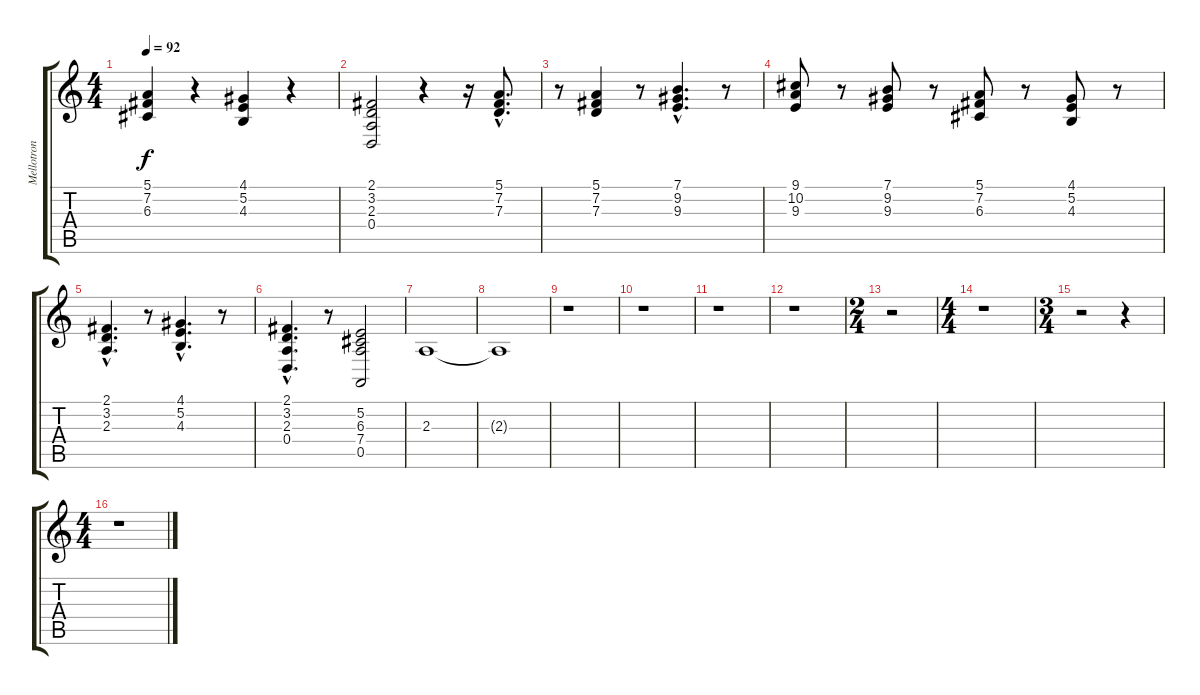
\track ("Mellotron" "Mellotron") {instrument recorder}
\staff {score tabs}
\tuning (E4 B3 G3 D3 A2 E2) {hide}
\ts (4 4)
\tempo 92
\clef g2
\ks c
(5.1 7.2 6.3).4{dy f} r.4 (4.1 5.2 4.3).4 r.4 |
(2.1 3.2 2.3 0.4).2 r.4 r.16 (5.1{hac} 7.2{hac} 7.3{hac}).8{d} |
r.8 (5.1 7.2 7.3).4 r.8 (7.1{hac} 9.2{hac} 9.3{hac}).4{d} r.8 |
(9.1 10.2 9.3).8 r.8 (7.1 9.2 9.3).8 r.8 (5.1 7.2 6.3).8 r.8 (4.1 5.2 4.3).8 r.8 |
(2.1{hac} 3.2{hac} 2.3{hac}).4{d} r.8 (4.1{hac} 5.2{hac} 4.3{hac}).4{d} r.8 |
(2.1{hac} 3.2{hac} 2.3{hac} 0.4{hac}).4{d} r.8 (5.2 6.3 7.4 0.5).2 |
2.3.1 |
2.3{t}.1 |
r.1 |
r.1 |
r.1 |
r.1 |
\ts (2 4)
r.2 |
\ts (4 4)
r.1 |
\ts (3 4)
r.2 r.4 |
\ts (4 4)
r.1
